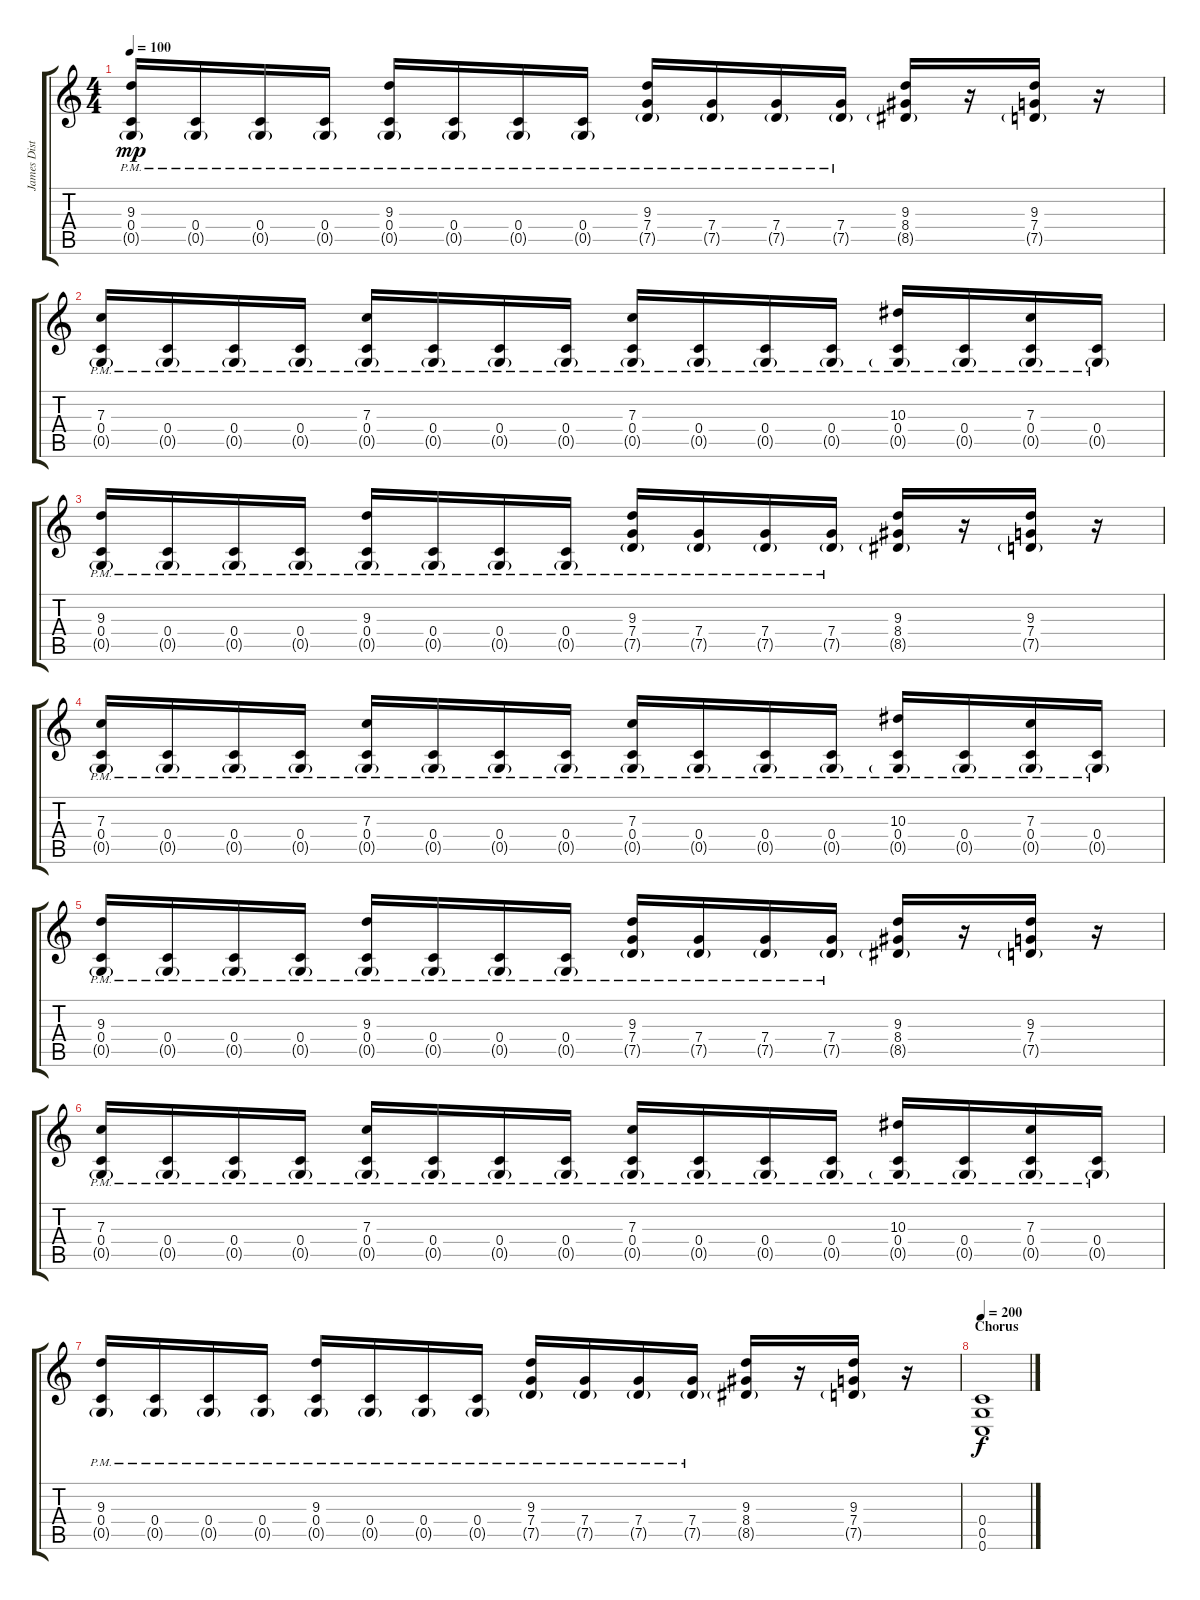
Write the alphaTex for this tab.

\track ("James Distortion" "James Dist") {instrument distortionguitar}
\staff {score tabs}
\tuning (D4 A3 F3 C3 G2 C2) {hide}
\ts (4 4)
\tempo 100
\clef g2
\ks c
(9.3 0.4{pm} 0.5{g pm}).16{dy mp} (0.4{pm} 0.5{g pm}).16 (0.4{pm} 0.5{g pm}).16 (0.4{pm} 0.5{g pm}).16 (9.3{pm} 0.4{pm} 0.5{g pm}).16 (0.4{pm} 0.5{g pm}).16 (0.4{pm} 0.5{g pm}).16 (0.4{pm} 0.5{g pm}).16 (9.3{pm} 7.4{pm} 7.5{g pm}).16 (7.4{pm} 7.5{g pm}).16 (7.4{pm} 7.5{g pm}).16 (7.4{pm} 7.5{g pm}).16 (9.3 8.4 8.5{g}).16 r.16 (9.3 7.4 7.5{g}).16 r.16 |
(7.3{pm} 0.4{pm} 0.5{g pm}).16 (0.4{pm} 0.5{g pm}).16 (0.4{pm} 0.5{g pm}).16 (0.4{pm} 0.5{g pm}).16 (7.3{pm} 0.4{pm} 0.5{g pm}).16 (0.4{pm} 0.5{g pm}).16 (0.4{pm} 0.5{g pm}).16 (0.4{pm} 0.5{g pm}).16 (7.3 0.4{pm} 0.5{g pm}).16 (0.4{pm} 0.5{g pm}).16 (0.4{pm} 0.5{g pm}).16 (0.4{pm} 0.5{g pm}).16 (10.3{pm} 0.4{pm} 0.5{g pm}).16 (0.4{pm} 0.5{g pm}).16 (7.3{pm} 0.4{pm} 0.5{g pm}).16 (0.4{pm} 0.5{g pm}).16 |
(9.3 0.4{pm} 0.5{g pm}).16 (0.4{pm} 0.5{g pm}).16 (0.4{pm} 0.5{g pm}).16 (0.4{pm} 0.5{g pm}).16 (9.3{pm} 0.4{pm} 0.5{g pm}).16 (0.4{pm} 0.5{g pm}).16 (0.4{pm} 0.5{g pm}).16 (0.4{pm} 0.5{g pm}).16 (9.3{pm} 7.4{pm} 7.5{g pm}).16 (7.4{pm} 7.5{g pm}).16 (7.4{pm} 7.5{g pm}).16 (7.4{pm} 7.5{g pm}).16 (9.3 8.4 8.5{g}).16 r.16 (9.3 7.4 7.5{g}).16 r.16 |
(7.3{pm} 0.4{pm} 0.5{g pm}).16 (0.4{pm} 0.5{g pm}).16 (0.4{pm} 0.5{g pm}).16 (0.4{pm} 0.5{g pm}).16 (7.3{pm} 0.4{pm} 0.5{g pm}).16 (0.4{pm} 0.5{g pm}).16 (0.4{pm} 0.5{g pm}).16 (0.4{pm} 0.5{g pm}).16 (7.3 0.4{pm} 0.5{g pm}).16 (0.4{pm} 0.5{g pm}).16 (0.4{pm} 0.5{g pm}).16 (0.4{pm} 0.5{g pm}).16 (10.3{pm} 0.4{pm} 0.5{g pm}).16 (0.4{pm} 0.5{g pm}).16 (7.3{pm} 0.4{pm} 0.5{g pm}).16 (0.4{pm} 0.5{g pm}).16 |
(9.3 0.4{pm} 0.5{g pm}).16 (0.4{pm} 0.5{g pm}).16 (0.4{pm} 0.5{g pm}).16 (0.4{pm} 0.5{g pm}).16 (9.3{pm} 0.4{pm} 0.5{g pm}).16 (0.4{pm} 0.5{g pm}).16 (0.4{pm} 0.5{g pm}).16 (0.4{pm} 0.5{g pm}).16 (9.3{pm} 7.4{pm} 7.5{g pm}).16 (7.4{pm} 7.5{g pm}).16 (7.4{pm} 7.5{g pm}).16 (7.4{pm} 7.5{g pm}).16 (9.3 8.4 8.5{g}).16 r.16 (9.3 7.4 7.5{g}).16 r.16 |
(7.3{pm} 0.4{pm} 0.5{g pm}).16 (0.4{pm} 0.5{g pm}).16 (0.4{pm} 0.5{g pm}).16 (0.4{pm} 0.5{g pm}).16 (7.3{pm} 0.4{pm} 0.5{g pm}).16 (0.4{pm} 0.5{g pm}).16 (0.4{pm} 0.5{g pm}).16 (0.4{pm} 0.5{g pm}).16 (7.3 0.4{pm} 0.5{g pm}).16 (0.4{pm} 0.5{g pm}).16 (0.4{pm} 0.5{g pm}).16 (0.4{pm} 0.5{g pm}).16 (10.3{pm} 0.4{pm} 0.5{g pm}).16 (0.4{pm} 0.5{g pm}).16 (7.3{pm} 0.4{pm} 0.5{g pm}).16 (0.4{pm} 0.5{g pm}).16 |
(9.3 0.4{pm} 0.5{g pm}).16 (0.4{pm} 0.5{g pm}).16 (0.4{pm} 0.5{g pm}).16 (0.4{pm} 0.5{g pm}).16 (9.3{pm} 0.4{pm} 0.5{g pm}).16 (0.4{pm} 0.5{g pm}).16 (0.4{pm} 0.5{g pm}).16 (0.4{pm} 0.5{g pm}).16 (9.3{pm} 7.4{pm} 7.5{g pm}).16 (7.4{pm} 7.5{g pm}).16 (7.4{pm} 7.5{g pm}).16 (7.4{pm} 7.5{g pm}).16 (9.3 8.4 8.5{g}).16 r.16 (9.3 7.4 7.5{g}).16 r.16 |
\section ("" "Chorus")
\tempo 200
(0.4 0.5 0.6).1{dy f}
